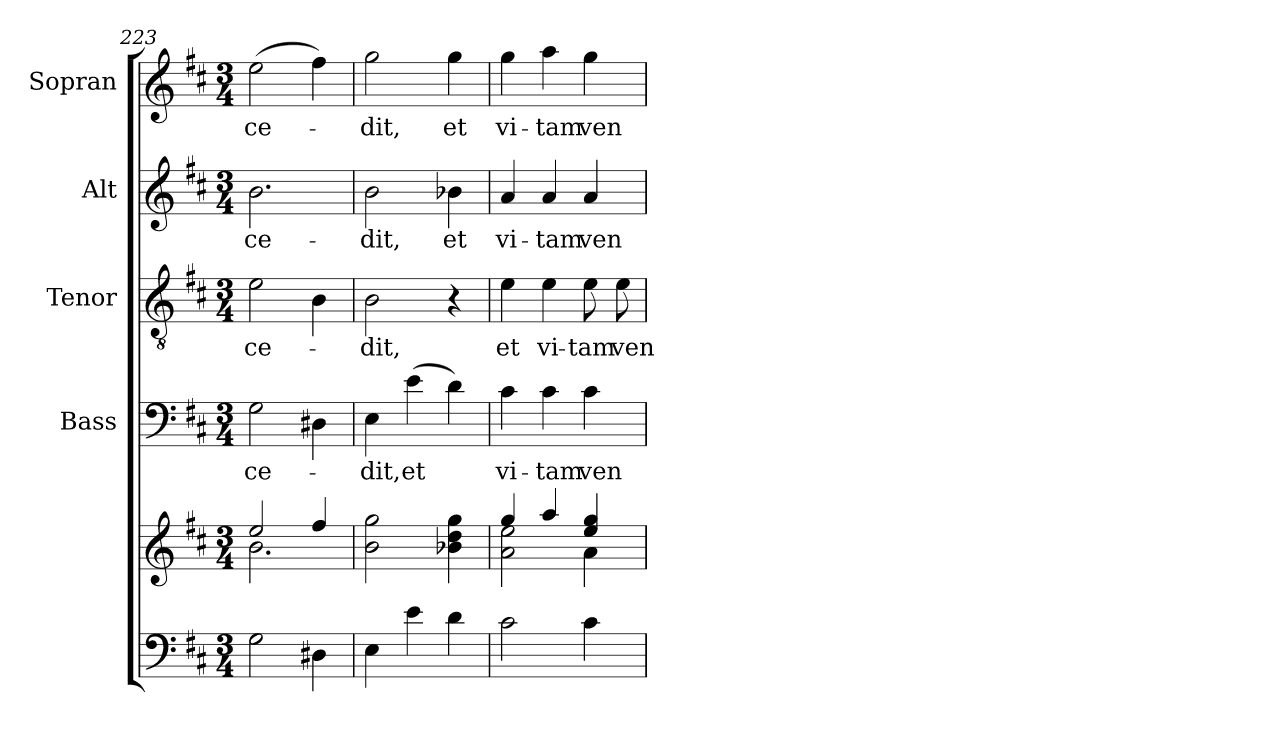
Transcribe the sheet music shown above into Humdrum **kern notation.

**kern	**kern	**kern	**text	**kern	**text	**kern	**text	**kern	**text
*part5	*part5	*part4	*part4	*part3	*part3	*part2	*part2	*part1	*part1
*staff6	*staff5	*staff4	*staff4	*staff3	*staff3	*staff2	*staff2	*staff1	*staff1
*	*	*I"Bass	*	*I"Tenor	*	*I"Alt	*	*I"Sopran	*
*	*	*I'B.	*	*I'T.	*	*I'A.	*	*I'S.	*
*clefF4	*clefG2	*clefF4	*	*clefGv2	*	*clefG2	*	*clefG2	*
*k[f#c#]	*k[f#c#]	*k[f#c#]	*	*k[f#c#]	*	*k[f#c#]	*	*k[f#c#]	*
*D:	*D:	*D:	*	*D:	*	*D:	*	*D:	*
*M3/4	*M3/4	*M3/4	*	*M3/4	*	*M3/4	*	*M3/4	*
=223	=223	=223	=223	=223	=223	=223	=223	=223	=223
*	*^	*	*	*	*	*	*	*	*
!	!	!	!	!LO:LY:b	!	!LO:LY:b	!	!LO:LY:b	!	!LO:LY:b
2G\	2ee/	2.b\	2G\	-ce-	2e\	-ce-	2.b\	-ce-	(>2ee\	-ce-
4D#X\	4ff#/	.	4D#X\	.	4B\	.	.	.	4ff#\)	.
*	*v	*v	*	*	*	*	*	*	*	*
=224	=224	=224	=224	=224	=224	=224	=224	=224	=224
!	!	!	!LO:LY:b	!	!LO:LY:b	!	!LO:LY:b	!	!LO:LY:b
4E\	2b\ 2gg\	4E\	-dit,	2B\	-dit,	2b\	-dit,	2gg\	-dit,
!	!	!	!LO:LY:b	!	!	!	!	!	!
4e\	.	(>4e\	et	.	.	.	.	.	.
!	!	!	!	!	!	!	!LO:LY:b	!	!LO:LY:b
4d\	4b-X\ 4dd\ 4gg\	4d\)	.	4r	.	4b-X\	et	4gg\	et
!!LO:PB:g=z
=225	=225	=225	=225	=225	=225	=225	=225	=225	=225
*	*^	*	*	*	*	*	*	*	*
!	!	!	!	!LO:LY:b	!	!LO:LY:b	!	!LO:LY:b	!	!LO:LY:b
2c#\	4gg/	2a\ 2ee\	4c#\	vi-	4e\	et	4a/	vi-	4gg\	vi-
!	!	!	!	!LO:LY:b	!	!LO:LY:b	!	!LO:LY:b	!	!LO:LY:b
.	4aa/	.	4c#\	-tam	4e\	vi-	4a/	-tam	4aa\	-tam
!	!	!	!	!LO:LY:b	!	!LO:LY:b	!	!LO:LY:b	!	!LO:LY:b
4c#\	4ee/ 4gg/	4a\	4c#\	ven-	8e\	-tam	4a/	ven-	4gg\	ven-
!	!	!	!	!	!	!LO:LY:b	!	!	!	!
.	.	.	.	.	8e\	ven-	.	.	.	.
*	*v	*v	*	*	*	*	*	*	*	*
=	=	=	=	=	=	=	=	=	=
*-	*-	*-	*-	*-	*-	*-	*-	*-	*-
